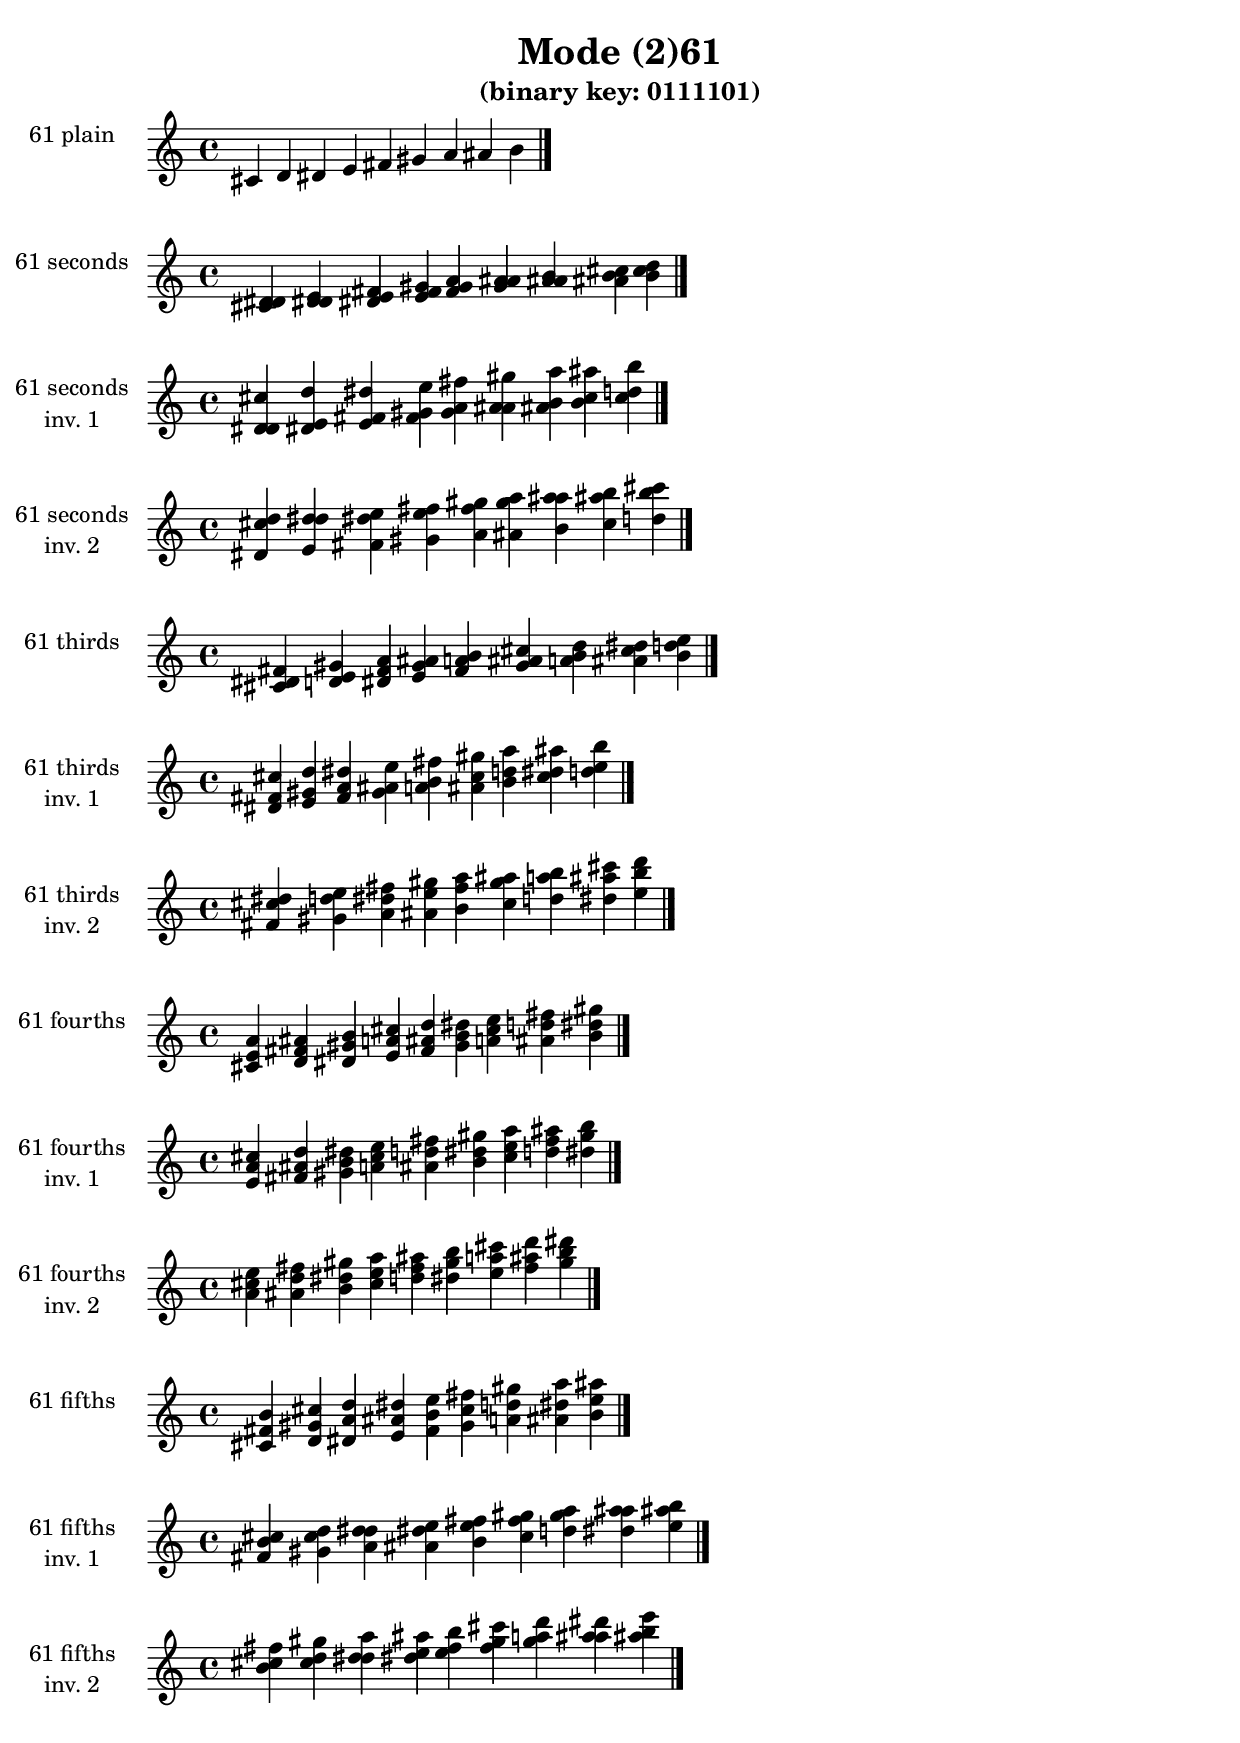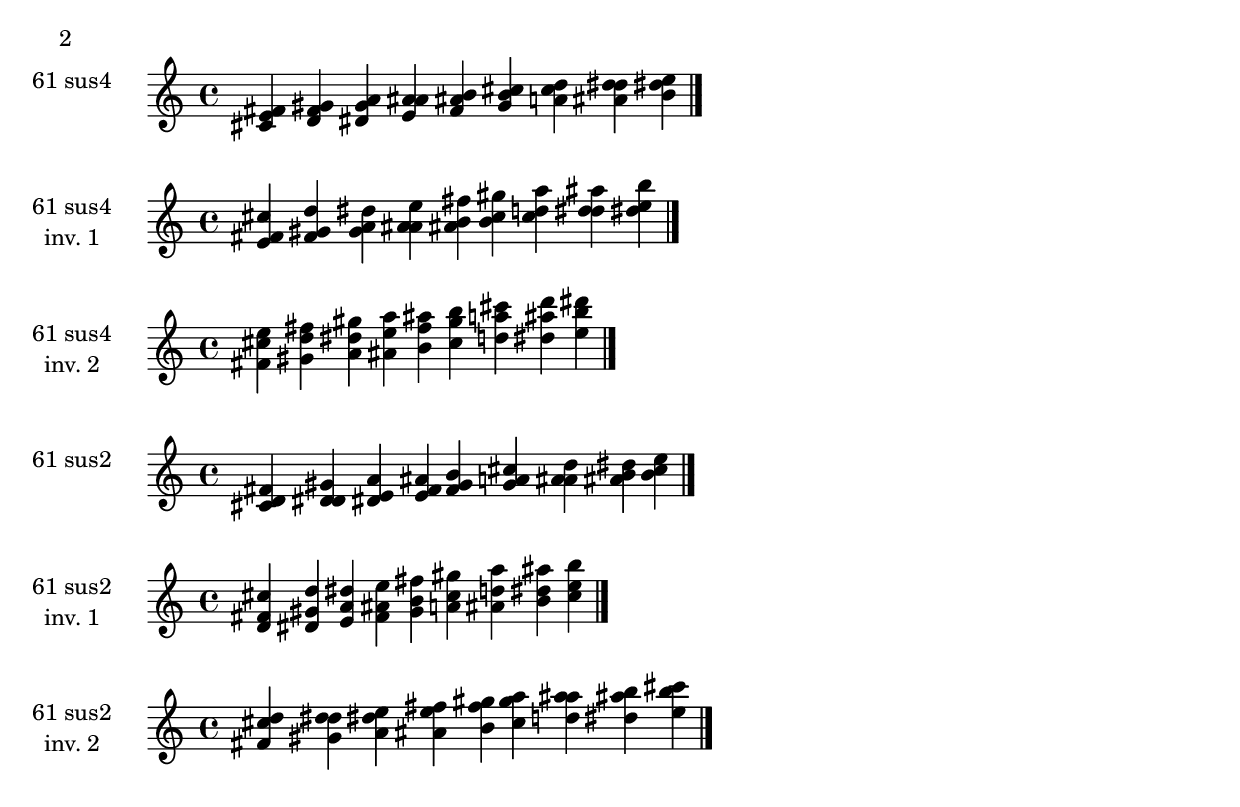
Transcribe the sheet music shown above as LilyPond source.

\version "2.19.0"

\header {
  title = "Mode (2)61"
  subtitle = "(binary key: 0111101)"
 %% Remove default LilyPond tagline
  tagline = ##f
}

\paper {
  #(set-paper-size "a4")
}

global = {
  \key c \major
  \time 4/4
  \tempo 4=100
}

\book {
  \score {
    \new Staff \with {
      instrumentName =  \markup { \column {
         \hcenter-in #14 \line { 61 plain }
         \hcenter-in #14 \line {  } } }
      midiInstrument = "oboe"
    } { \accidentalStyle "default"
        \cadenzaOn cis' d' dis' e' fis' gis' a' ais' b'  \cadenzaOff \bar "|." }
    \layout { }
  }
  \score {
    \new Staff \with {
      instrumentName =  \markup { \column {
         \hcenter-in #14 \line { 61 seconds }
         \hcenter-in #14 \line {  } } }
      midiInstrument = "oboe"
    } { \accidentalStyle "default"
        \cadenzaOn <cis' d' dis'> <d' dis' e'> <dis' e' fis'> <e' fis' gis'> <fis' gis' a'> <gis' a' ais'> <a' ais' b'> <ais' b' cis''> <b' cis'' d''>  \cadenzaOff \bar "|." }
    \layout { }
  }
  \score {
    \new Staff \with {
      instrumentName =  \markup { \column {
         \hcenter-in #14 \line { 61 seconds }
         \hcenter-in #14 \line { inv. 1 } } }
      midiInstrument = "oboe"
    } { \accidentalStyle "default"
        \cadenzaOn <d' dis' cis''> <dis' e' d''> <e' fis' dis''> <fis' gis' e''> <gis' a' fis''> <a' ais' gis''> <ais' b' a''> <b' cis'' ais''> <cis'' d'' b''>  \cadenzaOff \bar "|." }
    \layout { }
  }
  \score {
    \new Staff \with {
      instrumentName =  \markup { \column {
         \hcenter-in #14 \line { 61 seconds }
         \hcenter-in #14 \line { inv. 2 } } }
      midiInstrument = "oboe"
    } { \accidentalStyle "default"
        \cadenzaOn <dis' cis'' d''> <e' d'' dis''> <fis' dis'' e''> <gis' e'' fis''> <a' fis'' gis''> <ais' gis'' a''> <b' a'' ais''> <cis'' ais'' b''> <d'' b'' cis'''>  \cadenzaOff \bar "|." }
    \layout { }
  }
  \score {
    \new Staff \with {
      instrumentName =  \markup { \column {
         \hcenter-in #14 \line { 61 thirds }
         \hcenter-in #14 \line {  } } }
      midiInstrument = "oboe"
    } { \accidentalStyle "default"
        \cadenzaOn <cis' dis' fis'> <d' e' gis'> <dis' fis' a'> <e' gis' ais'> <fis' a' b'> <gis' ais' cis''> <a' b' d''> <ais' cis'' dis''> <b' d'' e''>  \cadenzaOff \bar "|." }
    \layout { }
  }
  \score {
    \new Staff \with {
      instrumentName =  \markup { \column {
         \hcenter-in #14 \line { 61 thirds }
         \hcenter-in #14 \line { inv. 1 } } }
      midiInstrument = "oboe"
    } { \accidentalStyle "default"
        \cadenzaOn <dis' fis' cis''> <e' gis' d''> <fis' a' dis''> <gis' ais' e''> <a' b' fis''> <ais' cis'' gis''> <b' d'' a''> <cis'' dis'' ais''> <d'' e'' b''>  \cadenzaOff \bar "|." }
    \layout { }
  }
  \score {
    \new Staff \with {
      instrumentName =  \markup { \column {
         \hcenter-in #14 \line { 61 thirds }
         \hcenter-in #14 \line { inv. 2 } } }
      midiInstrument = "oboe"
    } { \accidentalStyle "default"
        \cadenzaOn <fis' cis'' dis''> <gis' d'' e''> <a' dis'' fis''> <ais' e'' gis''> <b' fis'' a''> <cis'' gis'' ais''> <d'' a'' b''> <dis'' ais'' cis'''> <e'' b'' d'''>  \cadenzaOff \bar "|." }
    \layout { }
  }
  \score {
    \new Staff \with {
      instrumentName =  \markup { \column {
         \hcenter-in #14 \line { 61 fourths }
         \hcenter-in #14 \line {  } } }
      midiInstrument = "oboe"
    } { \accidentalStyle "default"
        \cadenzaOn <cis' e' a'> <d' fis' ais'> <dis' gis' b'> <e' a' cis''> <fis' ais' d''> <gis' b' dis''> <a' cis'' e''> <ais' d'' fis''> <b' dis'' gis''>  \cadenzaOff \bar "|." }
    \layout { }
  }
  \score {
    \new Staff \with {
      instrumentName =  \markup { \column {
         \hcenter-in #14 \line { 61 fourths }
         \hcenter-in #14 \line { inv. 1 } } }
      midiInstrument = "oboe"
    } { \accidentalStyle "default"
        \cadenzaOn <e' a' cis''> <fis' ais' d''> <gis' b' dis''> <a' cis'' e''> <ais' d'' fis''> <b' dis'' gis''> <cis'' e'' a''> <d'' fis'' ais''> <dis'' gis'' b''>  \cadenzaOff \bar "|." }
    \layout { }
  }
  \score {
    \new Staff \with {
      instrumentName =  \markup { \column {
         \hcenter-in #14 \line { 61 fourths }
         \hcenter-in #14 \line { inv. 2 } } }
      midiInstrument = "oboe"
    } { \accidentalStyle "default"
        \cadenzaOn <a' cis'' e''> <ais' d'' fis''> <b' dis'' gis''> <cis'' e'' a''> <d'' fis'' ais''> <dis'' gis'' b''> <e'' a'' cis'''> <fis'' ais'' d'''> <gis'' b'' dis'''>  \cadenzaOff \bar "|." }
    \layout { }
  }
  \score {
    \new Staff \with {
      instrumentName =  \markup { \column {
         \hcenter-in #14 \line { 61 fifths }
         \hcenter-in #14 \line {  } } }
      midiInstrument = "oboe"
    } { \accidentalStyle "default"
        \cadenzaOn <cis' fis' b'> <d' gis' cis''> <dis' a' d''> <e' ais' dis''> <fis' b' e''> <gis' cis'' fis''> <a' d'' gis''> <ais' dis'' a''> <b' e'' ais''>  \cadenzaOff \bar "|." }
    \layout { }
  }
  \score {
    \new Staff \with {
      instrumentName =  \markup { \column {
         \hcenter-in #14 \line { 61 fifths }
         \hcenter-in #14 \line { inv. 1 } } }
      midiInstrument = "oboe"
    } { \accidentalStyle "default"
        \cadenzaOn <fis' b' cis''> <gis' cis'' d''> <a' d'' dis''> <ais' dis'' e''> <b' e'' fis''> <cis'' fis'' gis''> <d'' gis'' a''> <dis'' a'' ais''> <e'' ais'' b''>  \cadenzaOff \bar "|." }
    \layout { }
  }
  \score {
    \new Staff \with {
      instrumentName =  \markup { \column {
         \hcenter-in #14 \line { 61 fifths }
         \hcenter-in #14 \line { inv. 2 } } }
      midiInstrument = "oboe"
    } { \accidentalStyle "default"
        \cadenzaOn <b' cis'' fis''> <cis'' d'' gis''> <d'' dis'' a''> <dis'' e'' ais''> <e'' fis'' b''> <fis'' gis'' cis'''> <gis'' a'' d'''> <a'' ais'' dis'''> <ais'' b'' e'''>  \cadenzaOff \bar "|." }
    \layout { }
  }
  \score {
    \new Staff \with {
      instrumentName =  \markup { \column {
         \hcenter-in #14 \line { 61 sus4 }
         \hcenter-in #14 \line {  } } }
      midiInstrument = "oboe"
    } { \accidentalStyle "default"
        \cadenzaOn <cis' e' fis'> <d' fis' gis'> <dis' gis' a'> <e' a' ais'> <fis' ais' b'> <gis' b' cis''> <a' cis'' d''> <ais' d'' dis''> <b' dis'' e''>  \cadenzaOff \bar "|." }
    \layout { }
  }
  \score {
    \new Staff \with {
      instrumentName =  \markup { \column {
         \hcenter-in #14 \line { 61 sus4 }
         \hcenter-in #14 \line { inv. 1 } } }
      midiInstrument = "oboe"
    } { \accidentalStyle "default"
        \cadenzaOn <e' fis' cis''> <fis' gis' d''> <gis' a' dis''> <a' ais' e''> <ais' b' fis''> <b' cis'' gis''> <cis'' d'' a''> <d'' dis'' ais''> <dis'' e'' b''>  \cadenzaOff \bar "|." }
    \layout { }
  }
  \score {
    \new Staff \with {
      instrumentName =  \markup { \column {
         \hcenter-in #14 \line { 61 sus4 }
         \hcenter-in #14 \line { inv. 2 } } }
      midiInstrument = "oboe"
    } { \accidentalStyle "default"
        \cadenzaOn <fis' cis'' e''> <gis' d'' fis''> <a' dis'' gis''> <ais' e'' a''> <b' fis'' ais''> <cis'' gis'' b''> <d'' a'' cis'''> <dis'' ais'' d'''> <e'' b'' dis'''>  \cadenzaOff \bar "|." }
    \layout { }
  }
  \score {
    \new Staff \with {
      instrumentName =  \markup { \column {
         \hcenter-in #14 \line { 61 sus2 }
         \hcenter-in #14 \line {  } } }
      midiInstrument = "oboe"
    } { \accidentalStyle "default"
        \cadenzaOn <cis' d' fis'> <d' dis' gis'> <dis' e' a'> <e' fis' ais'> <fis' gis' b'> <gis' a' cis''> <a' ais' d''> <ais' b' dis''> <b' cis'' e''>  \cadenzaOff \bar "|." }
    \layout { }
  }
  \score {
    \new Staff \with {
      instrumentName =  \markup { \column {
         \hcenter-in #14 \line { 61 sus2 }
         \hcenter-in #14 \line { inv. 1 } } }
      midiInstrument = "oboe"
    } { \accidentalStyle "default"
        \cadenzaOn <d' fis' cis''> <dis' gis' d''> <e' a' dis''> <fis' ais' e''> <gis' b' fis''> <a' cis'' gis''> <ais' d'' a''> <b' dis'' ais''> <cis'' e'' b''>  \cadenzaOff \bar "|." }
    \layout { }
  }
  \score {
    \new Staff \with {
      instrumentName =  \markup { \column {
         \hcenter-in #14 \line { 61 sus2 }
         \hcenter-in #14 \line { inv. 2 } } }
      midiInstrument = "oboe"
    } { \accidentalStyle "default"
        \cadenzaOn <fis' cis'' d''> <gis' d'' dis''> <a' dis'' e''> <ais' e'' fis''> <b' fis'' gis''> <cis'' gis'' a''> <d'' a'' ais''> <dis'' ais'' b''> <e'' b'' cis'''>  \cadenzaOff \bar "|." }
    \layout { }
  }
}

\book {
  \bookOutputSuffix "plain_"
  \score {
    \new Staff \with {
      instrumentName =  \markup { \column {
         \hcenter-in #14 \line { 61 plain }
         \hcenter-in #14 \line {  } } }
      midiInstrument = "oboe"
    } { \accidentalStyle "default"
        \cadenzaOn cis' d' dis' e' fis' gis' a' ais' b'  \cadenzaOff \bar "|." }
    \midi { }
  }
}
\book {
  \bookOutputSuffix "seconds_"
  \score {
    \new Staff \with {
      instrumentName =  \markup { \column {
         \hcenter-in #14 \line { 61 seconds }
         \hcenter-in #14 \line {  } } }
      midiInstrument = "oboe"
    } { \accidentalStyle "default"
        \cadenzaOn <cis' d' dis'> <d' dis' e'> <dis' e' fis'> <e' fis' gis'> <fis' gis' a'> <gis' a' ais'> <a' ais' b'> <ais' b' cis''> <b' cis'' d''>  \cadenzaOff \bar "|." }
    \midi { }
  }
}
\book {
  \bookOutputSuffix "seconds_inv. 1"
  \score {
    \new Staff \with {
      instrumentName =  \markup { \column {
         \hcenter-in #14 \line { 61 seconds }
         \hcenter-in #14 \line { inv. 1 } } }
      midiInstrument = "oboe"
    } { \accidentalStyle "default"
        \cadenzaOn <d' dis' cis''> <dis' e' d''> <e' fis' dis''> <fis' gis' e''> <gis' a' fis''> <a' ais' gis''> <ais' b' a''> <b' cis'' ais''> <cis'' d'' b''>  \cadenzaOff \bar "|." }
    \midi { }
  }
}
\book {
  \bookOutputSuffix "seconds_inv. 2"
  \score {
    \new Staff \with {
      instrumentName =  \markup { \column {
         \hcenter-in #14 \line { 61 seconds }
         \hcenter-in #14 \line { inv. 2 } } }
      midiInstrument = "oboe"
    } { \accidentalStyle "default"
        \cadenzaOn <dis' cis'' d''> <e' d'' dis''> <fis' dis'' e''> <gis' e'' fis''> <a' fis'' gis''> <ais' gis'' a''> <b' a'' ais''> <cis'' ais'' b''> <d'' b'' cis'''>  \cadenzaOff \bar "|." }
    \midi { }
  }
}
\book {
  \bookOutputSuffix "thirds_"
  \score {
    \new Staff \with {
      instrumentName =  \markup { \column {
         \hcenter-in #14 \line { 61 thirds }
         \hcenter-in #14 \line {  } } }
      midiInstrument = "oboe"
    } { \accidentalStyle "default"
        \cadenzaOn <cis' dis' fis'> <d' e' gis'> <dis' fis' a'> <e' gis' ais'> <fis' a' b'> <gis' ais' cis''> <a' b' d''> <ais' cis'' dis''> <b' d'' e''>  \cadenzaOff \bar "|." }
    \midi { }
  }
}
\book {
  \bookOutputSuffix "thirds_inv. 1"
  \score {
    \new Staff \with {
      instrumentName =  \markup { \column {
         \hcenter-in #14 \line { 61 thirds }
         \hcenter-in #14 \line { inv. 1 } } }
      midiInstrument = "oboe"
    } { \accidentalStyle "default"
        \cadenzaOn <dis' fis' cis''> <e' gis' d''> <fis' a' dis''> <gis' ais' e''> <a' b' fis''> <ais' cis'' gis''> <b' d'' a''> <cis'' dis'' ais''> <d'' e'' b''>  \cadenzaOff \bar "|." }
    \midi { }
  }
}
\book {
  \bookOutputSuffix "thirds_inv. 2"
  \score {
    \new Staff \with {
      instrumentName =  \markup { \column {
         \hcenter-in #14 \line { 61 thirds }
         \hcenter-in #14 \line { inv. 2 } } }
      midiInstrument = "oboe"
    } { \accidentalStyle "default"
        \cadenzaOn <fis' cis'' dis''> <gis' d'' e''> <a' dis'' fis''> <ais' e'' gis''> <b' fis'' a''> <cis'' gis'' ais''> <d'' a'' b''> <dis'' ais'' cis'''> <e'' b'' d'''>  \cadenzaOff \bar "|." }
    \midi { }
  }
}
\book {
  \bookOutputSuffix "fourths_"
  \score {
    \new Staff \with {
      instrumentName =  \markup { \column {
         \hcenter-in #14 \line { 61 fourths }
         \hcenter-in #14 \line {  } } }
      midiInstrument = "oboe"
    } { \accidentalStyle "default"
        \cadenzaOn <cis' e' a'> <d' fis' ais'> <dis' gis' b'> <e' a' cis''> <fis' ais' d''> <gis' b' dis''> <a' cis'' e''> <ais' d'' fis''> <b' dis'' gis''>  \cadenzaOff \bar "|." }
    \midi { }
  }
}
\book {
  \bookOutputSuffix "fourths_inv. 1"
  \score {
    \new Staff \with {
      instrumentName =  \markup { \column {
         \hcenter-in #14 \line { 61 fourths }
         \hcenter-in #14 \line { inv. 1 } } }
      midiInstrument = "oboe"
    } { \accidentalStyle "default"
        \cadenzaOn <e' a' cis''> <fis' ais' d''> <gis' b' dis''> <a' cis'' e''> <ais' d'' fis''> <b' dis'' gis''> <cis'' e'' a''> <d'' fis'' ais''> <dis'' gis'' b''>  \cadenzaOff \bar "|." }
    \midi { }
  }
}
\book {
  \bookOutputSuffix "fourths_inv. 2"
  \score {
    \new Staff \with {
      instrumentName =  \markup { \column {
         \hcenter-in #14 \line { 61 fourths }
         \hcenter-in #14 \line { inv. 2 } } }
      midiInstrument = "oboe"
    } { \accidentalStyle "default"
        \cadenzaOn <a' cis'' e''> <ais' d'' fis''> <b' dis'' gis''> <cis'' e'' a''> <d'' fis'' ais''> <dis'' gis'' b''> <e'' a'' cis'''> <fis'' ais'' d'''> <gis'' b'' dis'''>  \cadenzaOff \bar "|." }
    \midi { }
  }
}
\book {
  \bookOutputSuffix "fifths_"
  \score {
    \new Staff \with {
      instrumentName =  \markup { \column {
         \hcenter-in #14 \line { 61 fifths }
         \hcenter-in #14 \line {  } } }
      midiInstrument = "oboe"
    } { \accidentalStyle "default"
        \cadenzaOn <cis' fis' b'> <d' gis' cis''> <dis' a' d''> <e' ais' dis''> <fis' b' e''> <gis' cis'' fis''> <a' d'' gis''> <ais' dis'' a''> <b' e'' ais''>  \cadenzaOff \bar "|." }
    \midi { }
  }
}
\book {
  \bookOutputSuffix "fifths_inv. 1"
  \score {
    \new Staff \with {
      instrumentName =  \markup { \column {
         \hcenter-in #14 \line { 61 fifths }
         \hcenter-in #14 \line { inv. 1 } } }
      midiInstrument = "oboe"
    } { \accidentalStyle "default"
        \cadenzaOn <fis' b' cis''> <gis' cis'' d''> <a' d'' dis''> <ais' dis'' e''> <b' e'' fis''> <cis'' fis'' gis''> <d'' gis'' a''> <dis'' a'' ais''> <e'' ais'' b''>  \cadenzaOff \bar "|." }
    \midi { }
  }
}
\book {
  \bookOutputSuffix "fifths_inv. 2"
  \score {
    \new Staff \with {
      instrumentName =  \markup { \column {
         \hcenter-in #14 \line { 61 fifths }
         \hcenter-in #14 \line { inv. 2 } } }
      midiInstrument = "oboe"
    } { \accidentalStyle "default"
        \cadenzaOn <b' cis'' fis''> <cis'' d'' gis''> <d'' dis'' a''> <dis'' e'' ais''> <e'' fis'' b''> <fis'' gis'' cis'''> <gis'' a'' d'''> <a'' ais'' dis'''> <ais'' b'' e'''>  \cadenzaOff \bar "|." }
    \midi { }
  }
}
\book {
  \bookOutputSuffix "sus4_"
  \score {
    \new Staff \with {
      instrumentName =  \markup { \column {
         \hcenter-in #14 \line { 61 sus4 }
         \hcenter-in #14 \line {  } } }
      midiInstrument = "oboe"
    } { \accidentalStyle "default"
        \cadenzaOn <cis' e' fis'> <d' fis' gis'> <dis' gis' a'> <e' a' ais'> <fis' ais' b'> <gis' b' cis''> <a' cis'' d''> <ais' d'' dis''> <b' dis'' e''>  \cadenzaOff \bar "|." }
    \midi { }
  }
}
\book {
  \bookOutputSuffix "sus4_inv. 1"
  \score {
    \new Staff \with {
      instrumentName =  \markup { \column {
         \hcenter-in #14 \line { 61 sus4 }
         \hcenter-in #14 \line { inv. 1 } } }
      midiInstrument = "oboe"
    } { \accidentalStyle "default"
        \cadenzaOn <e' fis' cis''> <fis' gis' d''> <gis' a' dis''> <a' ais' e''> <ais' b' fis''> <b' cis'' gis''> <cis'' d'' a''> <d'' dis'' ais''> <dis'' e'' b''>  \cadenzaOff \bar "|." }
    \midi { }
  }
}
\book {
  \bookOutputSuffix "sus4_inv. 2"
  \score {
    \new Staff \with {
      instrumentName =  \markup { \column {
         \hcenter-in #14 \line { 61 sus4 }
         \hcenter-in #14 \line { inv. 2 } } }
      midiInstrument = "oboe"
    } { \accidentalStyle "default"
        \cadenzaOn <fis' cis'' e''> <gis' d'' fis''> <a' dis'' gis''> <ais' e'' a''> <b' fis'' ais''> <cis'' gis'' b''> <d'' a'' cis'''> <dis'' ais'' d'''> <e'' b'' dis'''>  \cadenzaOff \bar "|." }
    \midi { }
  }
}
\book {
  \bookOutputSuffix "sus2_"
  \score {
    \new Staff \with {
      instrumentName =  \markup { \column {
         \hcenter-in #14 \line { 61 sus2 }
         \hcenter-in #14 \line {  } } }
      midiInstrument = "oboe"
    } { \accidentalStyle "default"
        \cadenzaOn <cis' d' fis'> <d' dis' gis'> <dis' e' a'> <e' fis' ais'> <fis' gis' b'> <gis' a' cis''> <a' ais' d''> <ais' b' dis''> <b' cis'' e''>  \cadenzaOff \bar "|." }
    \midi { }
  }
}
\book {
  \bookOutputSuffix "sus2_inv. 1"
  \score {
    \new Staff \with {
      instrumentName =  \markup { \column {
         \hcenter-in #14 \line { 61 sus2 }
         \hcenter-in #14 \line { inv. 1 } } }
      midiInstrument = "oboe"
    } { \accidentalStyle "default"
        \cadenzaOn <d' fis' cis''> <dis' gis' d''> <e' a' dis''> <fis' ais' e''> <gis' b' fis''> <a' cis'' gis''> <ais' d'' a''> <b' dis'' ais''> <cis'' e'' b''>  \cadenzaOff \bar "|." }
    \midi { }
  }
}
\book {
  \bookOutputSuffix "sus2_inv. 2"
  \score {
    \new Staff \with {
      instrumentName =  \markup { \column {
         \hcenter-in #14 \line { 61 sus2 }
         \hcenter-in #14 \line { inv. 2 } } }
      midiInstrument = "oboe"
    } { \accidentalStyle "default"
        \cadenzaOn <fis' cis'' d''> <gis' d'' dis''> <a' dis'' e''> <ais' e'' fis''> <b' fis'' gis''> <cis'' gis'' a''> <d'' a'' ais''> <dis'' ais'' b''> <e'' b'' cis'''>  \cadenzaOff \bar "|." }
    \midi { }
  }
}
